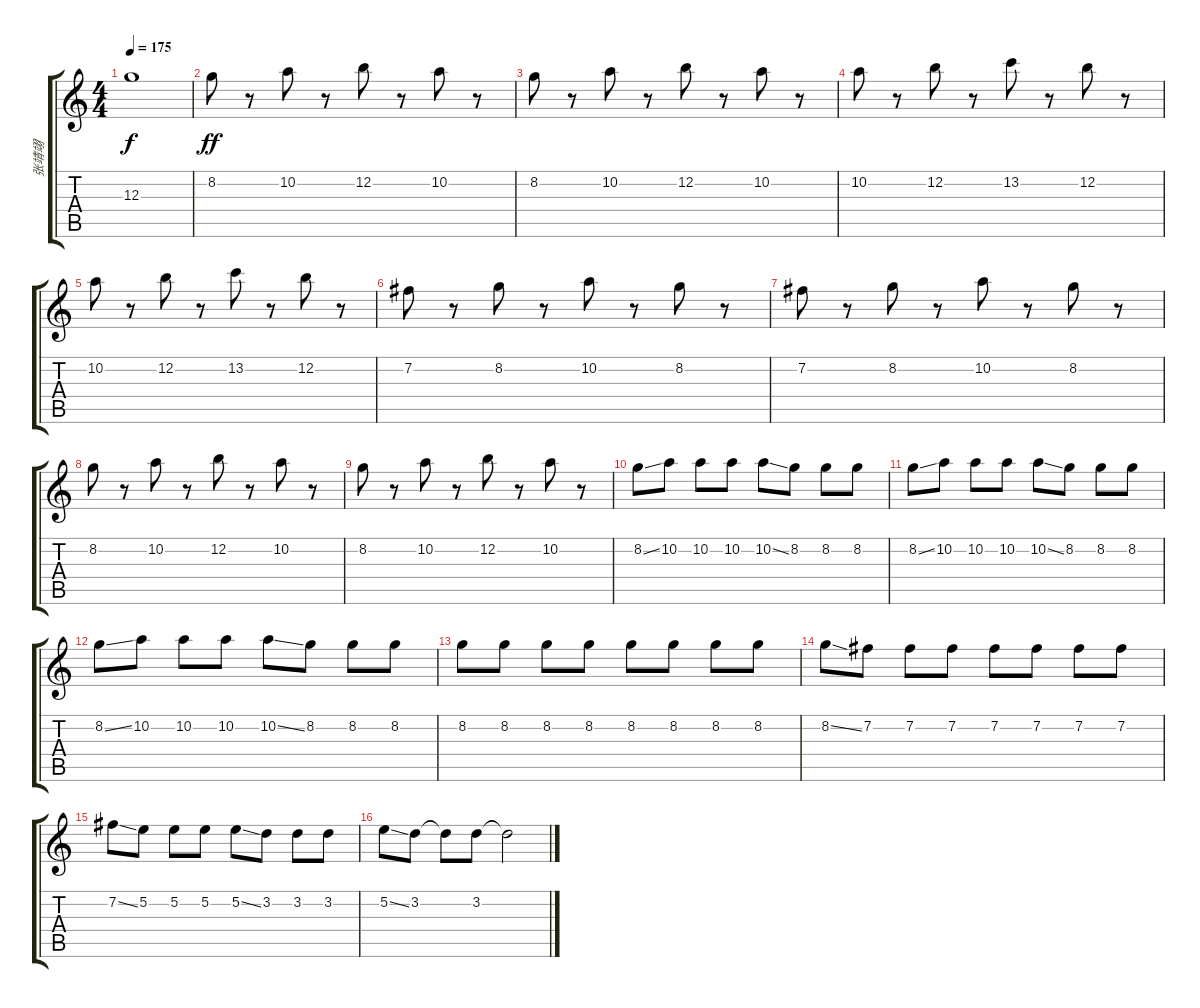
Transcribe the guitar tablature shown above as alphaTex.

\track ("张靖翊" "张靖翊") {instrument overdrivenguitar}
\staff {score tabs}
\tuning (E4 B3 G3 D3 A2 E2) {hide}
\ts (4 4)
\tempo 175
\clef g2
\ks c
12.3{t}.1{dy f} |
8.2.8{dy ff} r.8 10.2.8 r.8 12.2.8 r.8 10.2.8 r.8 |
8.2.8 r.8 10.2.8 r.8 12.2.8 r.8 10.2.8 r.8 |
10.2.8 r.8 12.2.8 r.8 13.2.8 r.8 12.2.8 r.8 |
10.2.8 r.8 12.2.8 r.8 13.2.8 r.8 12.2.8 r.8 |
7.2.8 r.8 8.2.8 r.8 10.2.8 r.8 8.2.8 r.8 |
7.2.8 r.8 8.2.8 r.8 10.2.8 r.8 8.2.8 r.8 |
8.2.8 r.8 10.2.8 r.8 12.2.8 r.8 10.2.8 r.8 |
8.2.8 r.8 10.2.8 r.8 12.2.8 r.8 10.2.8 r.8 |
8.2{ss}.8 10.2.8 10.2.8 10.2.8 10.2{ss}.8 8.2.8 8.2.8 8.2.8 |
8.2{ss}.8 10.2.8 10.2.8 10.2.8 10.2{ss}.8 8.2.8 8.2.8 8.2.8 |
8.2{ss}.8 10.2.8 10.2.8 10.2.8 10.2{ss}.8 8.2.8 8.2.8 8.2.8 |
8.2.8 8.2.8 8.2.8 8.2.8 8.2.8 8.2.8 8.2.8 8.2.8 |
8.2{ss}.8 7.2.8 7.2.8 7.2.8 7.2.8 7.2.8 7.2.8 7.2.8 |
7.2{ss}.8 5.2.8 5.2.8 5.2.8 5.2{ss}.8 3.2.8 3.2.8 3.2.8 |
5.2{ss}.8 3.2.8 3.2{t}.8 3.2.8 3.2{t}.2
